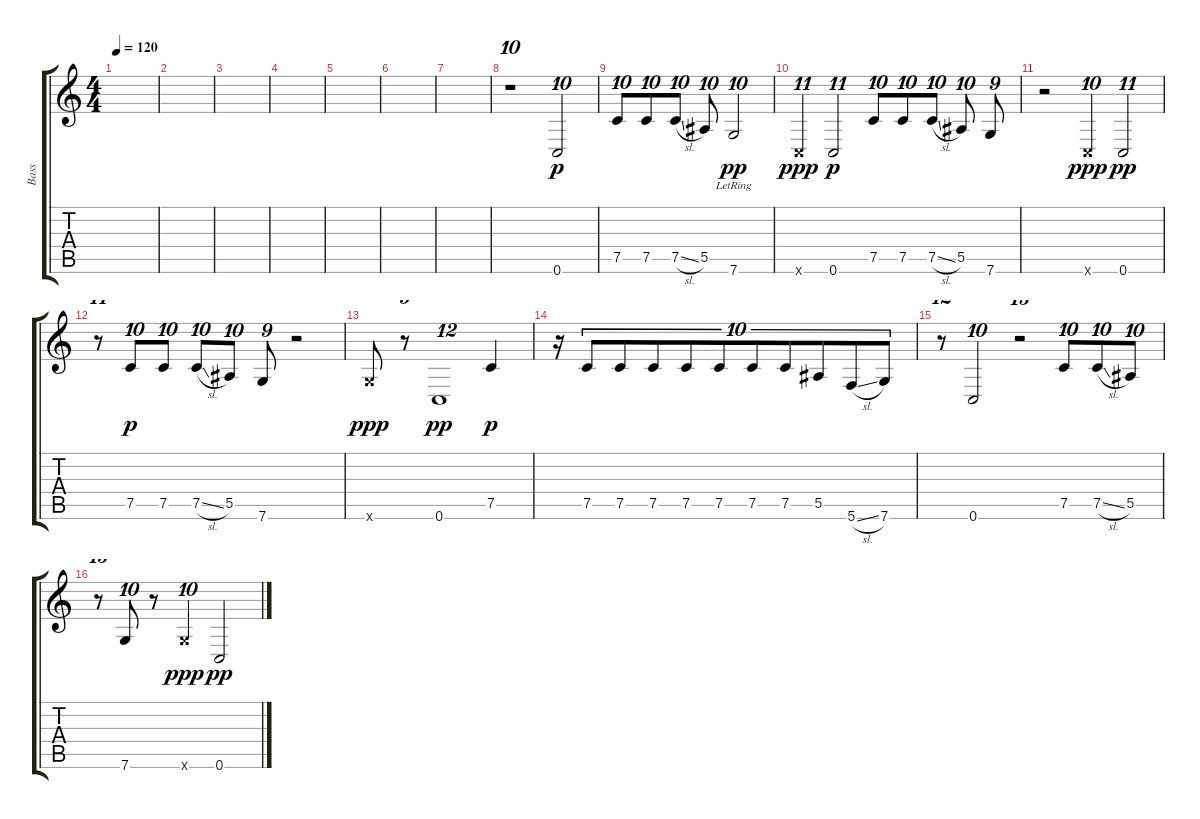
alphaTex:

\track ("Bass" "Bass") {instrument electricbassfinger}
\staff {score tabs}
\tuning (C4 G3 Eb3 Bb2 F2 C2) {hide}
\ts (4 4)
\tempo 120
\clef g2
\ks c
|
|
|
|
|
|
|
r.1{tu (10 8)} 0.6.2{tu (10 8) dy p} |
7.5.8{tu (10 8)} 7.5.8{tu (10 8)} 7.5{sl}.8{tu (10 8)} 5.5.8{tu (10 8)} 7.6{lr}.2{tu (10 8) dy pp} |
0.6{x}.4{tu (11 8) dy ppp} 0.6.2{tu (11 8) dy p} 7.5.8{tu (10 8)} 7.5.8{tu (10 8)} 7.5{sl}.8{tu (10 8)} 5.5.8{tu (10 8)} 7.6.8{tu (9 8)} |
r.2 0.6{x}.4{tu (10 8) dy ppp} 0.6.2{tu (11 8) dy pp} |
r.8{tu (11 8)} 7.5.8{tu (10 8) dy p} 7.5.8{tu (10 8)} 7.5{sl}.8{tu (10 8)} 5.5.8{tu (10 8)} 7.6.8{tu (9 8)} r.2 |
7.6{x}.8{dy ppp} r.8{tu (9 8)} 0.6.1{tu (12 8) dy pp} 7.5.4{dy p} |
r.16 7.5.8{tu (10 8)} 7.5.8{tu (10 8)} 7.5.8{tu (10 8)} 7.5.8{tu (10 8)} 7.5.8{tu (10 8)} 7.5.8{tu (10 8)} 7.5.8{tu (10 8)} 5.5.8{tu (10 8)} 5.6{sl}.8{tu (10 8)} 7.6.8{tu (10 8)} |
r.8{tu (12 8)} 0.6.2{tu (10 8)} r.2{tu (13 8)} 7.5.8{tu (10 8)} 7.5{sl}.8{tu (10 8)} 5.5.8{tu (10 8)} |
r.8{tu (13 8)} 7.6.8{tu (10 8)} r.8 7.6{x}.4{tu (10 8) dy ppp} 0.6.2{dy pp}
